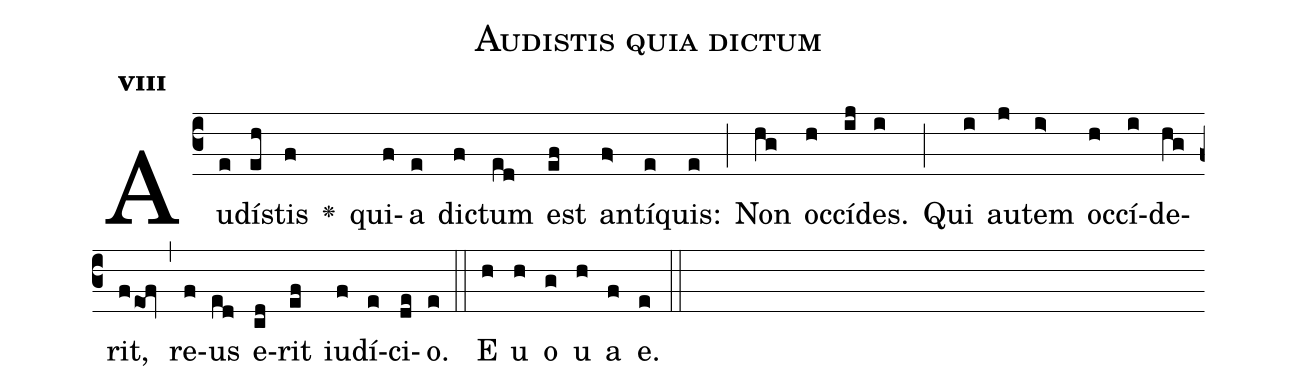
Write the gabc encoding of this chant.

name:Audistis quia dictum;
office-part:Antiphona;
mode:8;
%%
initial-style: 1;
name: Audistis quia dictum;
book: Antiphonae & Responsoria/Tomus IV, p. 54;
occasion: Dominica VI per Annum;
office-part: Laudes Ant Ba;
annotation: 8g;
centering-scheme: english;
font: OFLSortsMillGoudy;
height: 11;
width: 4.5;
%%
(c3)Au(e)dí(eh)stis(f) <v>\greheightstar</v>() qui(f)a(e) di(f)ctum(ed) est(ef) an(f>)tí(e)quis:(e) (;) Non(hg) oc(h)cí(ij)des.(i) (;) Qui(i) au(j)tem(i>) oc(h)cí(i)de(hg)rit,(feof) (,) re(f)us(ed) e(cd)rit(ef) iu(f)dí(e)ci(de)o.(e) (::) E(h) u(h) o(g) u(h) a(f) e.(e) (::)
